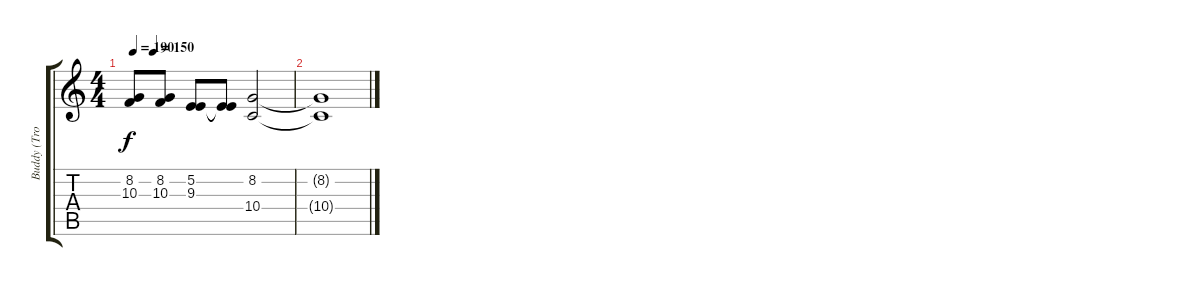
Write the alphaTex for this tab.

\track ("Buddy (Trombone) Derron (Sax)" "Buddy (Tro") {instrument trumpet}
\staff {score tabs}
\tuning (E4 B3 G3 D3 A2 E2) {hide}
\ts (4 4)
\tempo 190
\tempo (150 0.125)
\clef g2
\ks c
(8.2 10.3).8{dy f} (8.2 10.3).8 (5.2 9.3).8 (5.2{t} 9.3{t}).8 (8.2 10.4).2 |
(8.2{t} 10.4{t}).1
